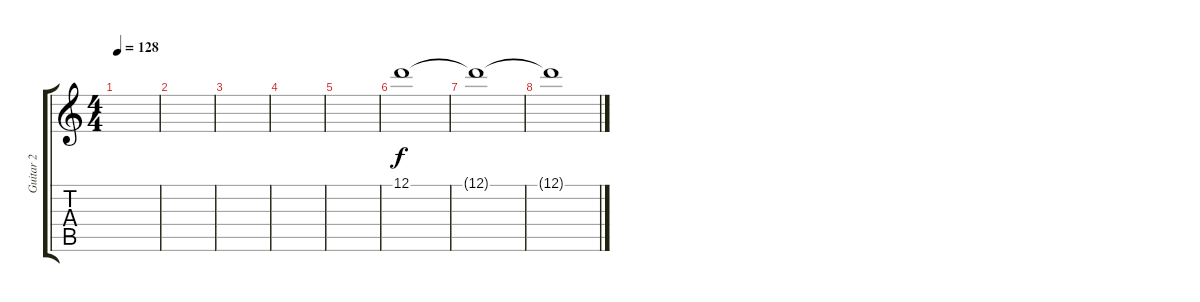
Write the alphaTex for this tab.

\track ("Guitar 2" "Guitar 2") {instrument distortionguitar}
\staff {score tabs}
\tuning (D4 A3 F3 C3 G2 D2) {hide}
\ts (4 4)
\tempo 128
\clef g2
\ks c
|
|
|
|
|
12.1.1 |
12.1{t}.1{volume 0} |
12.1{t}.1
